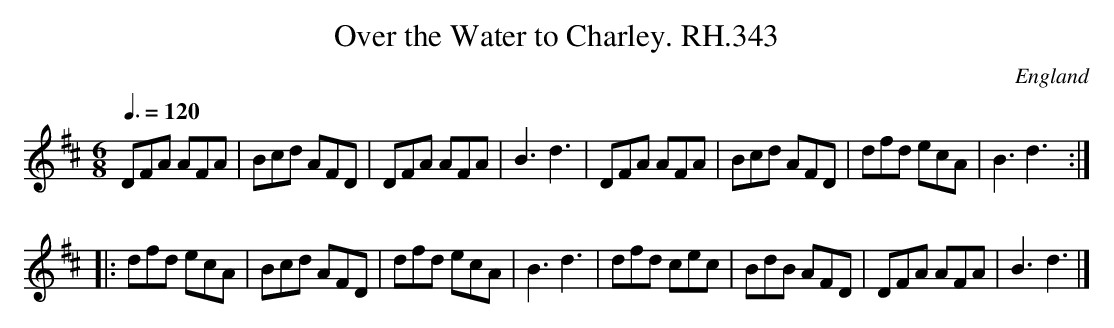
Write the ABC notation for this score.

X:1
T:Over the Water to Charley. RH.343
L:1/8
M:6/8
O:England
Q:3/8=120
K:D
DFA AFA|Bcd AFD|DFA AFA|B3 d3|\
DFA AFA|Bcd AFD|dfd ecA|B3 d3:|!
|:dfd ecA|Bcd AFD|dfd ecA|B3 d3|\
dfd cec|BdB AFD|DFA AFA|B3 d3|]
